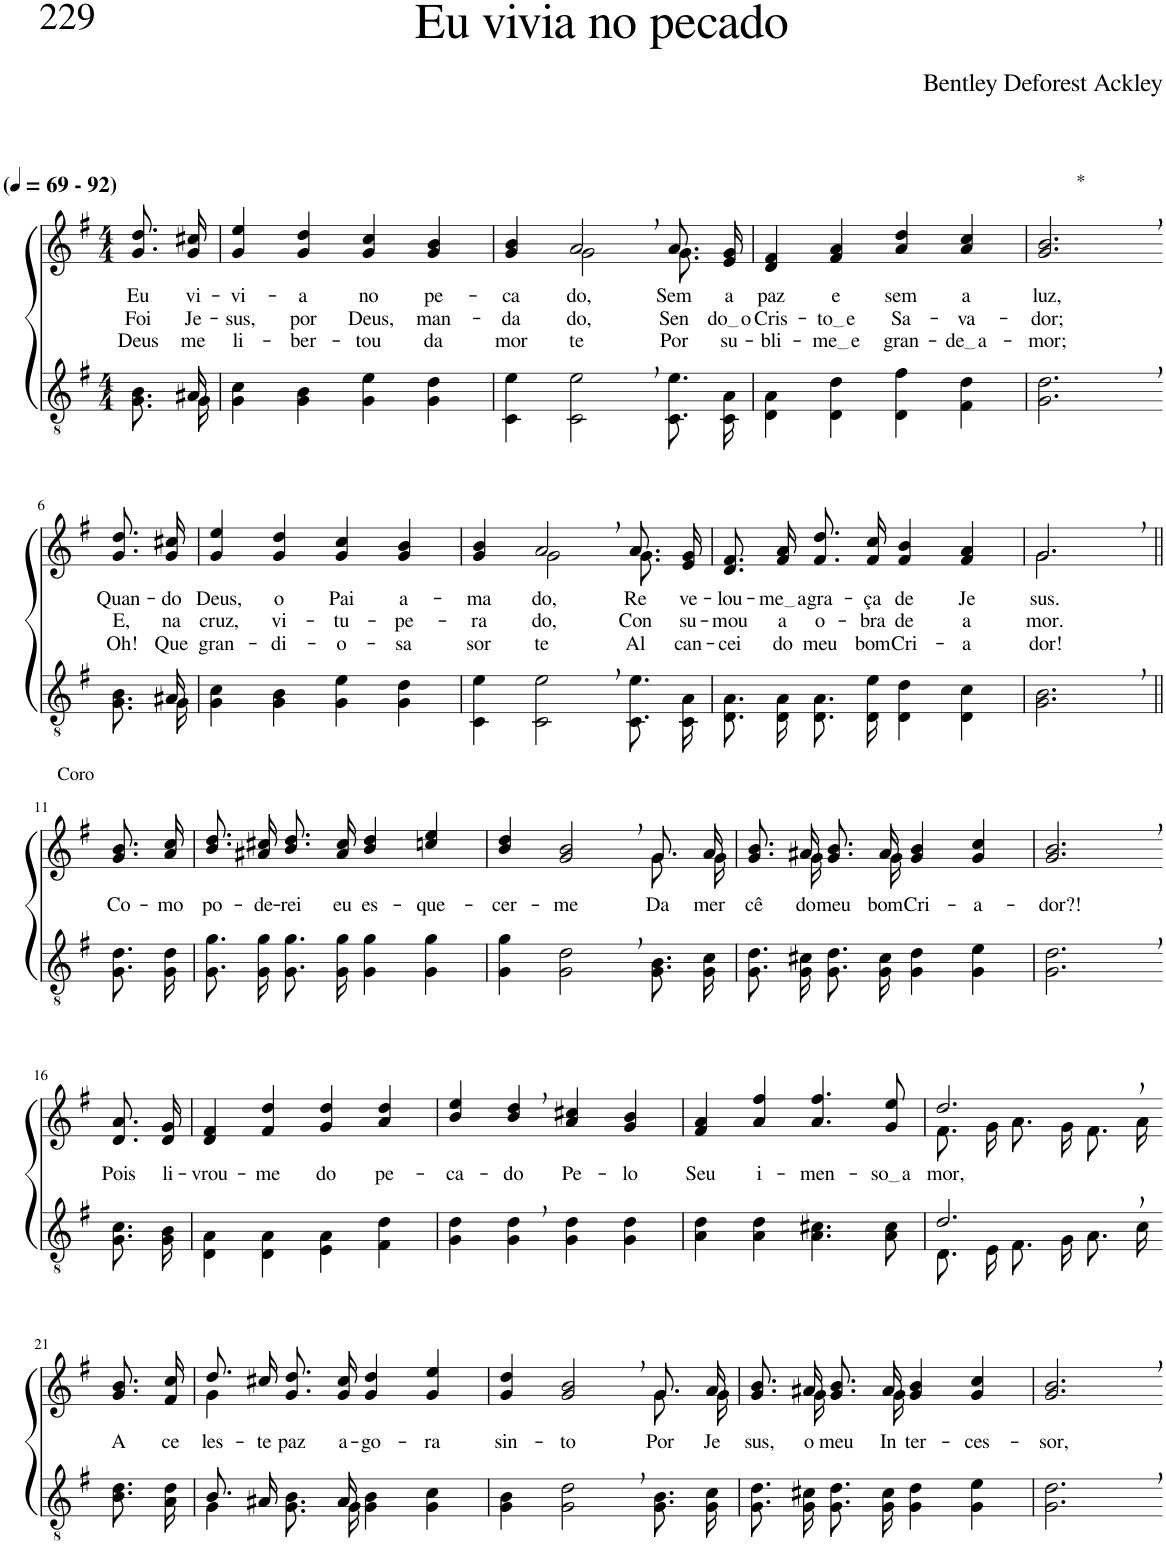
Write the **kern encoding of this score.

**kern	**kern	**text	**text	**text
*part2	*part1	*part1	*part1	*part1
*staff2	*staff1	*staff1	*staff1	*staff1
*I"Parte III e IV	*I"Parte I e II	*	*	*
*clefGv2	*clefG2	*	*	*
*Trd3c5	*Trd3c5	*	*	*
*k[f#]	*k[f#]	*	*	*
*M4/4	*M4/4	*	*	*
*MM69	*MM69	*	*	*
=1	=1	=1	=1	=1
*^	*	*	*	*
!	!	!LO:TX:a:B:t=(	!	!	!
!	!	!LO:TX:a:B:t=- 92)	!	!	!
!	!	!	!LO:LY:b	!LO:LY:b	!LO:LY:b
8.ryy	8.G/ 8.B/L	8.g/ 8.dd/L	Eu	Foi	Deus
!	!	!	!LO:LY:b	!LO:LY:b	!LO:LY:b
16A#X/	16G/Jk	16g/ 16cc#X/Jk	vi-	Je-	me
=2	=2	=2	=2	=2	=2
!	!	!	!LO:LY:b	!LO:LY:b	!LO:LY:b
*v	*v	*	*	*	*
4G\ 4c\	4g/ 4ee/	-vi-	-sus,	li-
!	!	!LO:LY:b	!LO:LY:b	!LO:LY:b
4G\ 4B\	4g/ 4dd/	-a	por	-ber-
!	!	!LO:LY:b	!LO:LY:b	!LO:LY:b
4G\ 4e\	4g/ 4cc/	no	Deus,	-tou
!	!	!LO:LY:b	!LO:LY:b	!LO:LY:b
4G\ 4d\	4g/ 4b/	pe-	man-	da
=3	=3	=3	=3	=3
!	!	!LO:LY:b	!LO:LY:b	!LO:LY:b
*	*^	*	*	*
4C\ 4e\	4g/ 4b/	4ryy	-ca-	-da-	mor-
!	!	!	!LO:LY:b	!LO:LY:b	!LO:LY:b
2C\, 2e\,	2a,/	2g\	-do,	-do,	-te
!	!	!	!LO:LY:b	!LO:LY:b	!LO:LY:b
8.C/ 8.e/L	8.a/L	8.g\	Sem	Sen-	Por
!	!	!	!LO:LY:b	!LO:LY:b	!LO:LY:b
16C/ 16A/Jk	16e/ 16g/Jk	16ryy	a	do o	su-
=4	=4	=4	=4	=4	=4
!	!	!	!LO:LY:b	!LO:LY:b	!LO:LY:b
*	*v	*v	*	*	*
4D\ 4A\	4d/ 4f#/	paz	Cris-	-bli-
!	!	!LO:LY:b	!LO:LY:b	!LO:LY:b
4D\ 4d\	4f#/ 4a/	e	to e	me e
!	!	!LO:LY:b	!LO:LY:b	!LO:LY:b
4D\ 4f#\	4a/ 4dd/	sem	Sa-	gran-
!	!	!LO:LY:b	!LO:LY:b	!LO:LY:b
4F#\ 4d\	4a/ 4cc/	a	-va-	de a
=5	=5	=5	=5	=5
!	!LO:TX:a:t=*	!	!	!
!	!	!LO:LY:b	!LO:LY:b	!LO:LY:b
2.G\, 2.d\,	2.g/, 2.b/,	luz,	-dor;	-mor;
!!LO:LB:g=z
=6-	=6-	=6-	=6-	=6-
*^	*	*	*	*
!	!	!	!LO:LY:b	!LO:LY:b	!LO:LY:b
8.ryy	8.G/ 8.B/L	8.g/ 8.dd/L	Quan-	E,	Oh!
!	!	!	!LO:LY:b	!LO:LY:b	!LO:LY:b
16A#X/	16G/Jk	16g/ 16cc#X/Jk	-do	na	Que
=7	=7	=7	=7	=7	=7
!	!	!	!LO:LY:b	!LO:LY:b	!LO:LY:b
*v	*v	*	*	*	*
4G\ 4c\	4g/ 4ee/	Deus,	cruz,	gran-
!	!	!LO:LY:b	!LO:LY:b	!LO:LY:b
4G\ 4B\	4g/ 4dd/	o	vi-	-di-
!	!	!LO:LY:b	!LO:LY:b	!LO:LY:b
4G\ 4e\	4g/ 4cc/	Pai	-tu-	-o-
!	!	!LO:LY:b	!LO:LY:b	!LO:LY:b
4G\ 4d\	4g/ 4b/	a-	-pe-	-sa
=8	=8	=8	=8	=8
!	!	!LO:LY:b	!LO:LY:b	!LO:LY:b
*	*^	*	*	*
4C\ 4e\	4g/ 4b/	4ryy	-ma-	-ra-	sor-
!	!	!	!LO:LY:b	!LO:LY:b	!LO:LY:b
2C\, 2e\,	2a,/	2g\	-do,	-do,	-te
!	!	!	!LO:LY:b	!LO:LY:b	!LO:LY:b
8.C/ 8.e/L	8.a/L	8.g\	Re-	Con-	Al-
!	!	!	!LO:LY:b	!LO:LY:b	!LO:LY:b
16C/ 16A/Jk	16e/ 16g/Jk	16ryy	-ve-	-su-	-can-
=9	=9	=9	=9	=9	=9
!	!	!	!LO:LY:b	!LO:LY:b	!LO:LY:b
*	*v	*v	*	*	*
8.D/ 8.A/L	8.d/ 8.f#/L	-lou-	-mou	-cei
!	!	!LO:LY:b	!LO:LY:b	!LO:LY:b
16D/ 16A/Jk	16f#/ 16a/Jk	me a	a	do
!	!	!LO:LY:b	!LO:LY:b	!LO:LY:b
8.D/ 8.A/L	8.f#/ 8.dd/L	gra-	o-	meu
!	!	!LO:LY:b	!LO:LY:b	!LO:LY:b
16D/ 16e/Jk	16f#/ 16cc/Jk	-ça	-bra	bom
!	!	!LO:LY:b	!LO:LY:b	!LO:LY:b
4D\ 4d\	4f#/ 4b/	de	de	Cri-
!	!	!LO:LY:b	!LO:LY:b	!LO:LY:b
4D\ 4c\	4f#/ 4a/	Je-	a-	-a-
=10	=10	=10	=10	=10
*	*^	*	*	*
!	!	!	!LO:LY:b	!LO:LY:b	!LO:LY:b
2.G\, 2.B\,	2.g,/	2.g\	-sus.	-mor.	-dor!
!!LO:LB:g=z
=11||	=11||	=11||	=11||	=11||	=11||
!	!LO:TX:a:t=Coro	!	!	!	!
!	!	!	!LO:LY:b	!	!
*	*v	*v	*	*	*
8.G\ 8.d\L	8.g/ 8.b/L	Co-	.	.
!	!	!LO:LY:b	!	!
16G\ 16d\Jk	16a/ 16cc/Jk	-mo	.	.
=12	=12	=12	=12	=12
!	!	!LO:LY:b	!	!
8.G\ 8.g\L	8.b\ 8.dd\L	po-	.	.
!	!	!LO:LY:b	!	!
16G\ 16g\Jk	16a#X\ 16cc#X\Jk	-de-	.	.
!	!	!LO:LY:b	!	!
8.G\ 8.g\L	8.b\ 8.dd\L	-rei	.	.
!	!	!LO:LY:b	!	!
16G\ 16g\Jk	16a#\ 16cc#\Jk	eu	.	.
!	!	!LO:LY:b	!	!
4G\ 4g\	4b/ 4dd/	es-	.	.
!	!	!LO:LY:b	!	!
4G\ 4g\	4ccn/ 4ee/	-que-	.	.
=13	=13	=13	=13	=13
!	!	!LO:LY:b	!	!
*	*^	*	*	*
4G\ 4g\	4b/ 4dd/	2.ryy	-cer-	.	.
!	!	!	!LO:LY:b	!	!
2G\, 2d\,	2g/, 2b/,	.	-me	.	.
!	!	!	!LO:LY:b	!	!
8.G/ 8.B/L	8.g/L	8.g\L	Da	.	.
!	!	!	!LO:LY:b	!	!
16G/ 16c/Jk	16a/Jk	16g\Jk	mer-	.	.
=14	=14	=14	=14	=14	=14
!	!	!	!LO:LY:b	!	!
8.G/ 8.d/L	8.g/ 8.b/L	8.ryy	-cê	.	.
!	!	!	!LO:LY:b	!	!
16G/ 16c#X/Jk	16a#X/Jk	16g\	do	.	.
!	!	!	!LO:LY:b	!	!
8.G/ 8.d/L	8.g/ 8.b/L	8.ryy	meu	.	.
!	!	!	!LO:LY:b	!	!
16G/ 16c#/Jk	16a#/Jk	16g\	bom	.	.
!	!	!	!LO:LY:b	!	!
4G\ 4d\	4g/ 4b/	2ryy	Cri-	.	.
!	!	!	!LO:LY:b	!	!
4G\ 4e\	4g/ 4cc/	.	-a-	.	.
*	*v	*v	*	*	*
=15	=15	=15	=15	=15
!	!	!LO:LY:b	!	!
2.G\, 2.d\,	2.g/, 2.b/,	-dor?!	.	.
!!LO:LB:g=z
=16-	=16-	=16-	=16-	=16-
!	!	!LO:LY:b	!	!
8.G/ 8.c/L	8.d/ 8.a/L	Pois	.	.
!	!	!LO:LY:b	!	!
16G/ 16B/Jk	16d/ 16g/Jk	li-	.	.
=17	=17	=17	=17	=17
!	!	!LO:LY:b	!	!
4D\ 4A\	4d/ 4f#/	-vrou-	.	.
!	!	!LO:LY:b	!	!
4D\ 4A\	4f#/ 4dd/	-me	.	.
!	!	!LO:LY:b	!	!
4E\ 4A\	4g/ 4dd/	do	.	.
!	!	!LO:LY:b	!	!
4F#\ 4d\	4a/ 4dd/	pe-	.	.
=18	=18	=18	=18	=18
!	!	!LO:LY:b	!	!
4G\ 4d\	4b/ 4ee/	-ca-	.	.
!	!	!LO:LY:b	!	!
4G\, 4d\,	4b/, 4dd/,	-do	.	.
!	!	!LO:LY:b	!	!
4G\ 4d\	4a/ 4cc#X/	Pe-	.	.
!	!	!LO:LY:b	!	!
4G\ 4d\	4g/ 4b/	-lo	.	.
=19	=19	=19	=19	=19
!	!	!LO:LY:b	!	!
4A\ 4d\	4f#/ 4a/	Seu	.	.
!	!	!LO:LY:b	!	!
4A\ 4d\	4a/ 4ff#/	i-	.	.
!	!	!LO:LY:b	!	!
4.A\ 4.c#X\	4.a/ 4.ff#/	-men-	.	.
!	!	!LO:LY:b	!	!
8A\ 8c#\	8g/ 8ee/	so a	.	.
=20	=20	=20	=20	=20
*^	*^	*	*	*
!	!	!	!	!LO:LY:b	!	!
2.d,/	8.D\L	2.dd,/	8.f#\L	-mor,	.	.
.	16E\Jk	.	16g\Jk	.	.	.
.	8.F#\L	.	8.a\L	.	.	.
.	16G\Jk	.	16g\Jk	.	.	.
.	8.A\L	.	8.f#\L	.	.	.
.	16c\Jk	.	16a\Jk	.	.	.
!!LO:LB:g=z
=21-	=21-	=21-	=21-	=21-	=21-	=21-
!	!	!	!	!LO:LY:b	!	!
*v	*v	*	*	*	*	*
*	*v	*v	*	*	*
8.B\ 8.d\L	8.g/ 8.b/L	A	.	.
!	!	!LO:LY:b	!	!
16A\ 16d\Jk	16f#/ 16cc/Jk	ce-	.	.
=22	=22	=22	=22	=22
*^	*^	*	*	*
!	!	!	!	!LO:LY:b	!	!
8.B/L	4G\	8.dd/L	4g\	-les-	.	.
!	!	!	!	!LO:LY:b	!	!
16A#X/Jk	.	16cc#X/Jk	.	-te	.	.
!	!	!	!	!LO:LY:b	!	!
8.ryy	8.G/ 8.B/L	8.g/ 8.dd/L	2.ryy	paz	.	.
!	!	!	!	!LO:LY:b	!	!
16A#/	16G/Jk	16g/ 16cc#/Jk	.	a-	.	.
!	!	!	!	!LO:LY:b	!	!
2ryy	4G\ 4B\	4g/ 4dd/	.	-go-	.	.
!	!	!	!	!LO:LY:b	!	!
.	4G\ 4c\	4g/ 4ee/	.	-ra	.	.
=23	=23	=23	=23	=23	=23	=23
!	!	!	!	!LO:LY:b	!	!
*v	*v	*	*	*	*	*
4G\ 4B\	4g/ 4dd/	2.ryy	sin-	.	.
!	!	!	!LO:LY:b	!	!
2G\, 2d\,	2g/, 2b/,	.	-to	.	.
!	!	!	!LO:LY:b	!	!
8.G/ 8.B/L	8.g/L	8.g\L	Por	.	.
!	!	!	!LO:LY:b	!	!
16G/ 16c/Jk	16a/Jk	16g\Jk	Je-	.	.
=24	=24	=24	=24	=24	=24
!	!	!	!LO:LY:b	!	!
8.G/ 8.d/L	8.g/ 8.b/L	8.ryy	-sus,	.	.
!	!	!	!LO:LY:b	!	!
16G/ 16c#X/Jk	16a#X/Jk	16g\	o	.	.
!	!	!	!LO:LY:b	!	!
8.G/ 8.d/L	8.g/ 8.b/L	8.ryy	meu	.	.
!	!	!	!LO:LY:b	!	!
16G/ 16c#/Jk	16a#/Jk	16g\	In-	.	.
!	!	!	!LO:LY:b	!	!
4G\ 4d\	4g/ 4b/	2ryy	ter-	.	.
!	!	!	!LO:LY:b	!	!
4G\ 4e\	4g/ 4cc/	.	-ces-	.	.
*	*v	*v	*	*	*
=25	=25	=25	=25	=25
!	!	!LO:LY:b	!	!
2.G\, 2.d\,	2.g/, 2.b/,	-sor,	.	.
=-	=-	=-	=-	=-
*-	*-	*-	*-	*-
